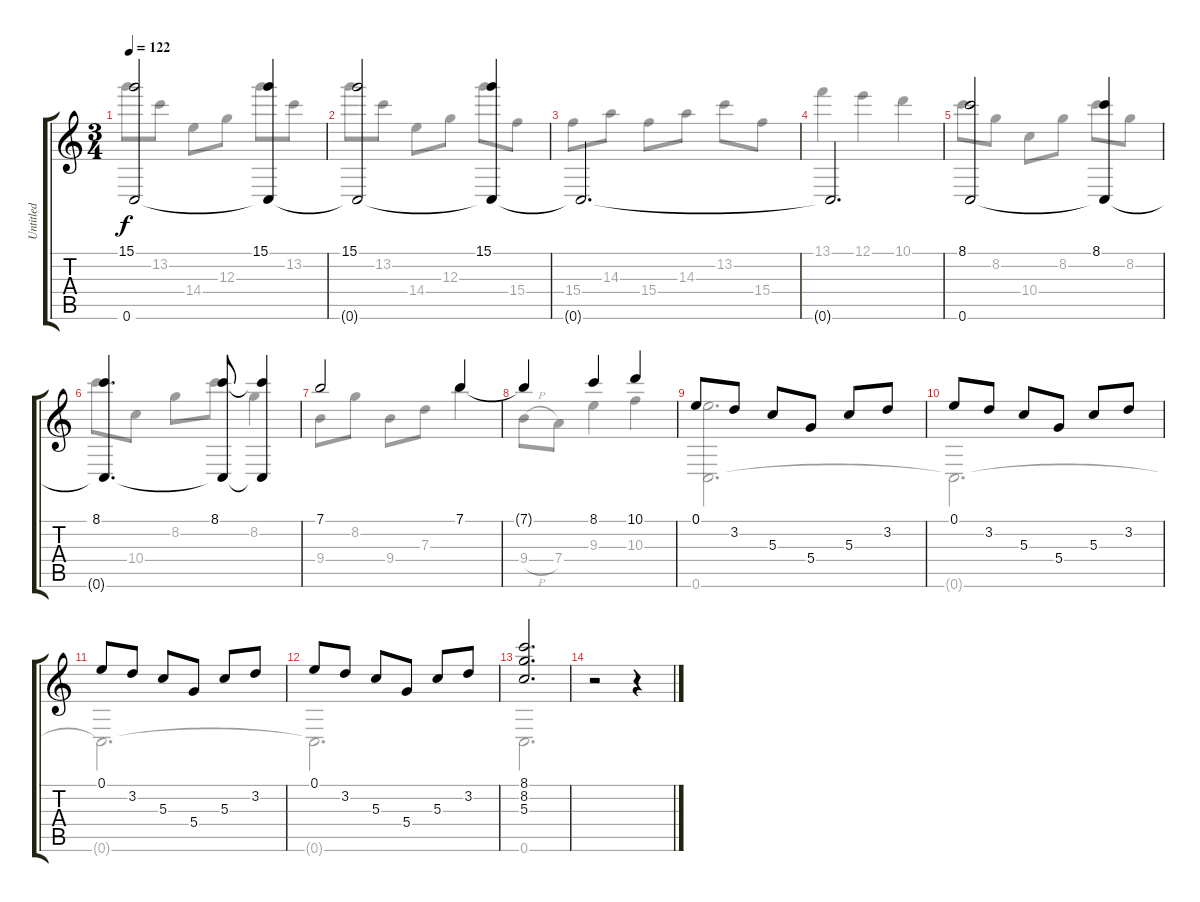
\track ("Untitled" "Untitled") {instrument electricguitarclean}
\staff {score tabs}
\tuning (E4 B3 G3 D3 A2 C2) {hide}
\voice
\ts (3 4)
\tempo 122
\clef g2
\ks c
(15.1 0.6).2{dy f} (15.1 0.6{t}).4 |
(15.1 0.6{t}).2 (15.1 0.6{t}).4 |
0.6{t}.2{d} |
0.6{t}.2{d} |
(8.1 0.6).2 (8.1 0.6{t}).4 |
(8.1 0.6{t}).4{d} (8.1 0.6{t}).8 (8.1{t} 0.6{t}).4 |
7.1.2 7.1.4 |
7.1{t}.4 8.1.4 10.1.4 |
0.1.8 3.2.8 5.3.8 5.4.8 5.3.8 3.2.8 |
0.1.8 3.2.8 5.3.8 5.4.8 5.3.8 3.2.8 |
0.1.8 3.2.8 5.3.8 5.4.8 5.3.8 3.2.8 |
0.1.8 3.2.8 5.3.8 5.4.8 5.3.8 3.2.8 |
(8.1 8.2 5.3).2{d} |
r.2 r.4
\voice
\clef g2
\ottava regular
\simile none
\ks c
15.1.8{dy f} 13.2.8 14.4.8 12.3.8 15.1.8 13.2.8 |
15.1.8 13.2.8 14.4.8 12.3.8 15.1.8 15.4.8 |
15.4.8 14.3.8 15.4.8 14.3.8 13.2.8 15.4.8 |
13.1.4 12.1.4 10.1.4 |
8.1.8 8.2.8 10.4.8 8.2.8 8.1.8 8.2.8 |
8.1.8 10.4.8 8.2.8 8.1.8 8.2.4 |
9.4.8 8.2.8 9.4.8 7.3.8 7.1.4 |
9.4{h}.8 7.4.8 9.3.4 10.3.4 |
(0.1 0.6).2{d} |
0.6{t}.2{d} |
0.6{t}.2{d} |
0.6{t}.2{d} |
0.6.2{d} |
